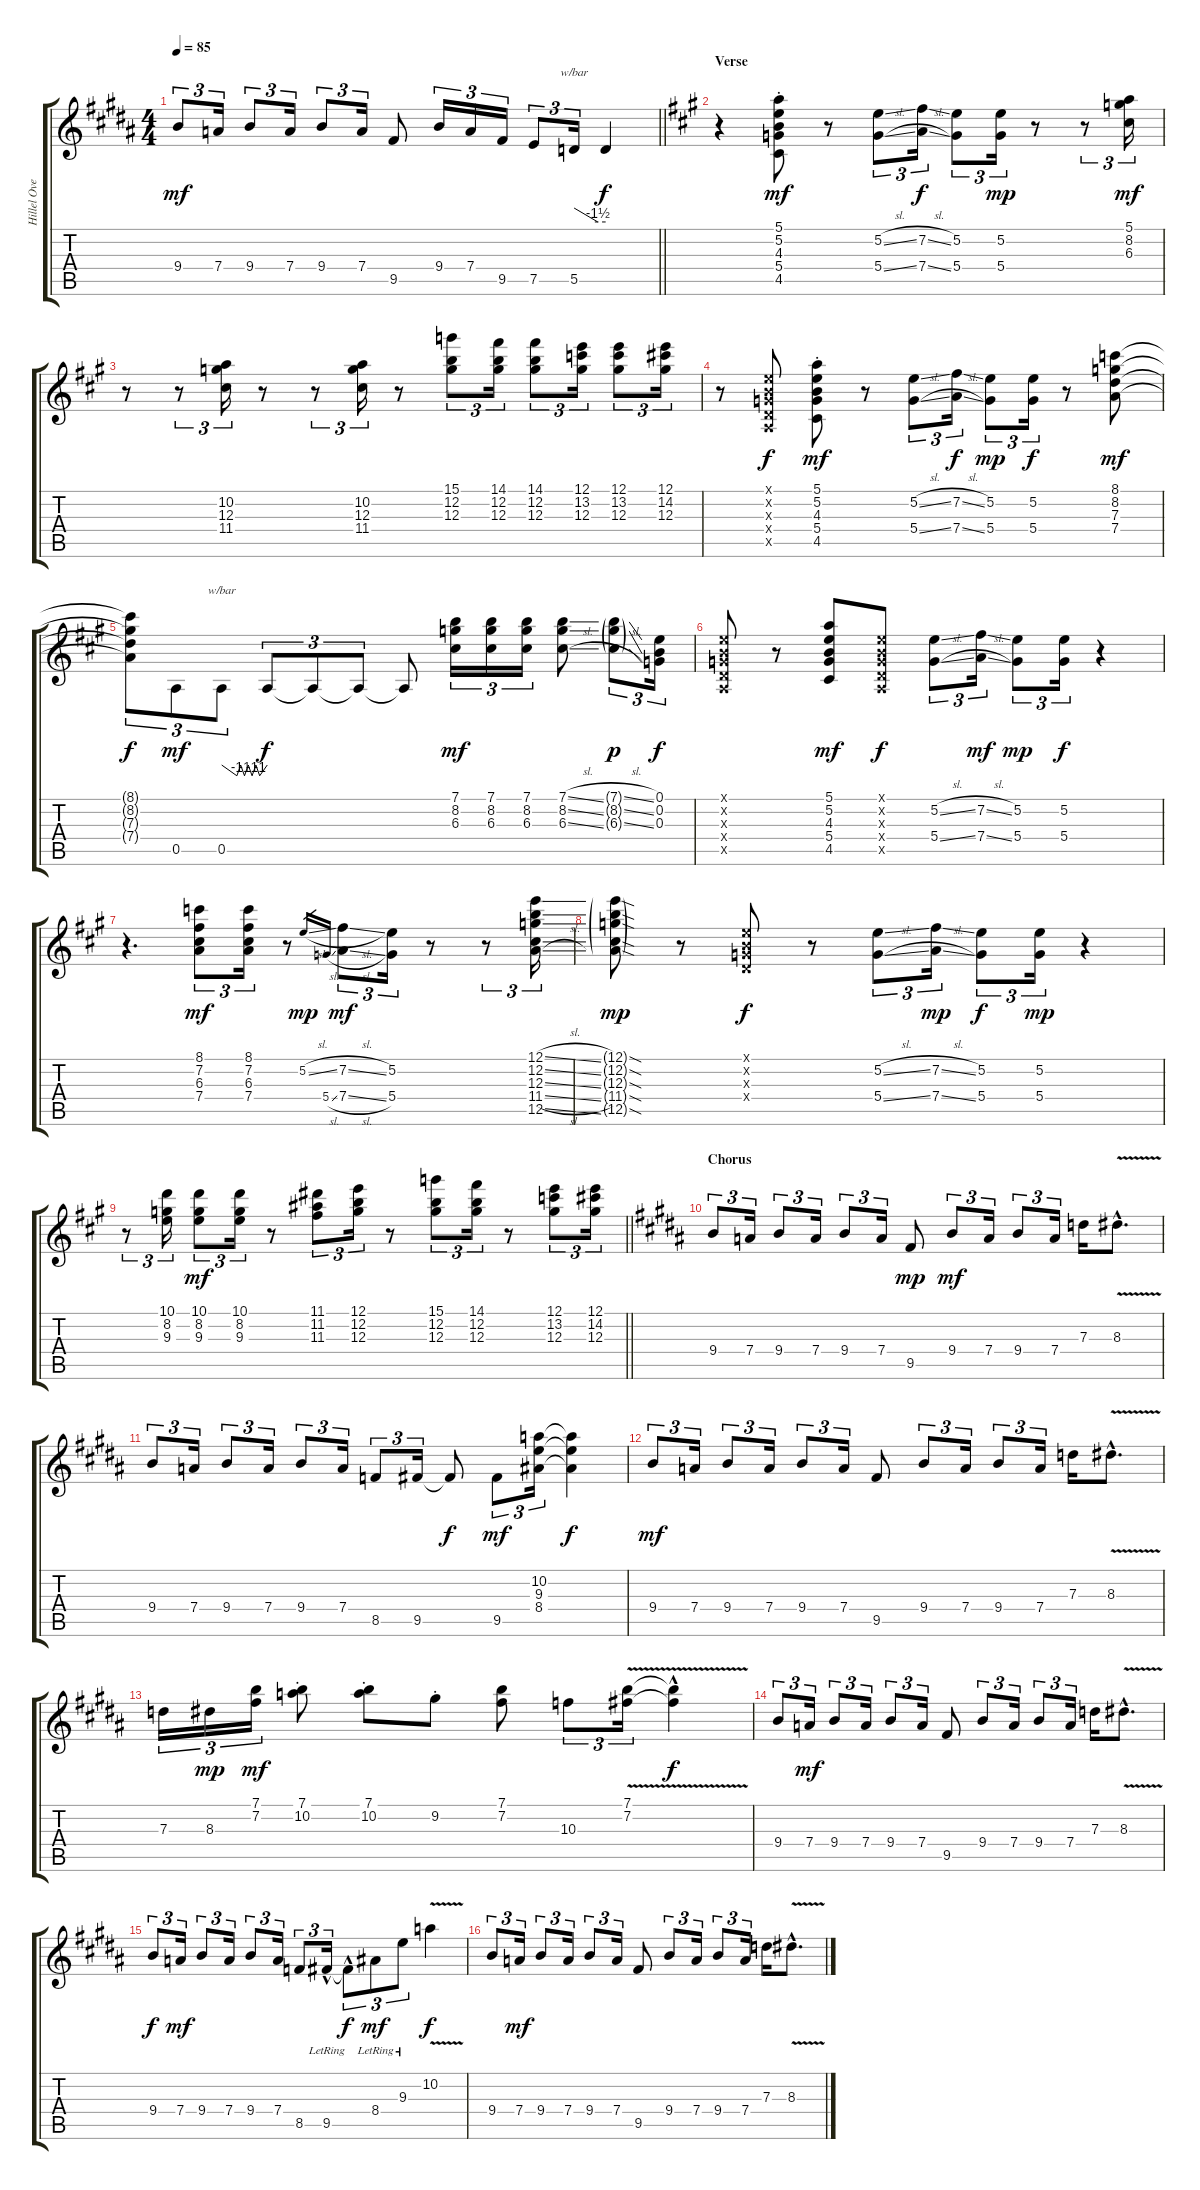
\track ("Hillel Overdub" "Hillel Ove") {instrument slapbass1}
\staff {score tabs}
\tuning (E4 B3 G3 D3 A2 E2) {hide}
\ts (4 4)
\tempo 85
\clef g2
\barLineRight lightlight
\ks b
9.4.8{tu (3 2) dy mf} 7.4.16{tu (3 2)} 9.4.8{tu (3 2)} 7.4.16{tu (3 2)} 9.4.8{tu (3 2)} 7.4.16{tu (3 2)} 9.5.8 9.4.16{tu (3 2)} 7.4.16{tu (3 2)} 9.5.16{tu (3 2)} 7.5.8{tu (3 2)} 5.5.16{tu (3 2) tbe (custom default 0 0 45 -6 60 -6)} 5.5{t}.4{dy f} |
\section ("" "Verse")
\ks a
r.4 (5.1{st} 5.2{st} 4.3{st} 5.4{st} 4.5{st}).8{dy mf} r.8 (5.2{sl} 5.4{sl}).8{tu (3 2)} (7.2{sl} 7.4{sl}).16{tu (3 2) dy f} (5.2 5.4).8{tu (3 2)} (5.2 5.4).16{tu (3 2) dy mp} r.8 r.8{tu (3 2)} (5.1 8.2 6.3).16{tu (3 2) dy mf} |
r.8 r.8{tu (3 2)} (10.2 12.3 11.4).16{tu (3 2)} r.8 r.8{tu (3 2)} (10.2 12.3 11.4).16{tu (3 2)} r.8 (15.1 12.2 12.3).8{tu (3 2)} (14.1 12.2 12.3).16{tu (3 2)} (14.1 12.2 12.3).8{tu (3 2)} (12.1 13.2 12.3).16{tu (3 2)} (12.1 13.2 12.3).8{tu (3 2)} (12.1 14.2 12.3).16{tu (3 2)} |
r.8 (0.1{x} 0.2{x} 0.3{x} 0.4{x} 0.5{x}).8{dy f} (5.1{st} 5.2{st} 4.3{st} 5.4{st} 4.5{st}).8{dy mf} r.8 (5.2{sl} 5.4{sl}).8{tu (3 2)} (7.2{sl} 7.4{sl}).16{tu (3 2) dy f} (5.2 5.4).8{tu (3 2) dy mp} (5.2 5.4).16{tu (3 2) dy f} r.8 (8.1 8.2 7.3 7.4).8{dy mf} |
(8.1{t} 8.2{t} 7.3{t} 7.4{t}).8{tu (3 2) dy f} 0.5.8{tu (3 2) dy mf} 0.5.8{tu (3 2) tbe (custom default 0 0 20 -4 25 0 30 -4 35 0 40 -4 45 0 50 -4 60 0)} 0.5{t}.8{tu (3 2) dy f} 0.5{t}.8{tu (3 2)} 0.5{t}.8{tu (3 2)} 0.5{t}.8 (7.1 8.2 6.3).16{tu (3 2) dy mf} (7.1 8.2 6.3).16{tu (3 2)} (7.1 8.2 6.3).16{tu (3 2)} (7.1{sl} 8.2{sl} 6.3{sl}).8 (7.1{sl g} 8.2{sl g} 6.3{sl g}).8{tu (3 2) dy p} (0.1 0.2 0.3).16{tu (3 2) dy f} |
(0.1{x} 0.2{x} 0.3{x} 0.4{x} 0.5{x}).8 r.8 (5.1 5.2 4.3 5.4 4.5).8{dy mf} (0.1{x} 0.2{x} 0.3{x} 0.4{x} 0.5{x}).8{dy f} (5.2{sl} 5.4{sl}).8{tu (3 2)} (7.2{sl} 7.4{sl}).16{tu (3 2) dy mf} (5.2 5.4).8{tu (3 2) dy mp} (5.2 5.4).16{tu (3 2) dy f} r.4 |
r.4{d} (8.1 7.2 6.3 7.4).8{tu (3 2) dy mf} (8.1 7.2 6.3 7.4).16{tu (3 2)} r.8 5.2{sl}.16{gr dy mp} 5.4{sl}.16{gr} (7.2{sl} 7.4{sl}).8{tu (3 2) dy mf} (5.2 5.4).16{tu (3 2)} r.8 r.8{tu (3 2)} (12.1{sl} 12.2{sl} 12.3{sl} 11.4{sl} 12.5{sl}).16{tu (3 2)} |
(12.1{sod g} 12.2{sod g} 12.3{sod g} 11.4{sod g} 12.5{sod g}).8{dy mp} r.8 (0.1{x} 0.2{x} 0.3{x} 0.4{x}).8{dy f} r.8 (5.2{sl} 5.4{sl}).8{tu (3 2)} (7.2{sl} 7.4{sl}).16{tu (3 2) dy mp} (5.2 5.4).8{tu (3 2) dy f} (5.2 5.4).16{tu (3 2) dy mp} r.4 |
\barLineRight lightlight
r.8{tu (3 2)} (10.1 8.2 9.3).16{tu (3 2)} (10.1 8.2 9.3).8{tu (3 2) dy mf} (10.1 8.2 9.3).16{tu (3 2)} r.8 (11.1 11.2 11.3).8{tu (3 2)} (12.1 12.2 12.3).16{tu (3 2)} r.8 (15.1 12.2 12.3).8{tu (3 2)} (14.1 12.2 12.3).16{tu (3 2)} r.8 (12.1 13.2 12.3).8{tu (3 2)} (12.1 14.2 12.3).16{tu (3 2)} |
\section ("" "Chorus")
\ks b
9.4.8{tu (3 2)} 7.4.16{tu (3 2)} 9.4.8{tu (3 2)} 7.4.16{tu (3 2)} 9.4.8{tu (3 2)} 7.4.16{tu (3 2)} 9.5.8{dy mp} 9.4.8{tu (3 2) dy mf} 7.4.16{tu (3 2)} 9.4.8{tu (3 2)} 7.4.16{tu (3 2)} 7.3.16 8.3{v hac}.8{d} |
9.4.8{tu (3 2)} 7.4.16{tu (3 2)} 9.4.8{tu (3 2)} 7.4.16{tu (3 2)} 9.4.8{tu (3 2)} 7.4.16{tu (3 2)} 8.5.8{tu (3 2)} 9.5.16{tu (3 2)} 9.5{t}.8{dy f} 9.5.8{tu (3 2) dy mf} (10.2 9.3 8.4).16{tu (3 2)} (10.2{t} 9.3{t} 8.4{t}).4{dy f} |
9.4.8{tu (3 2) dy mf} 7.4.16{tu (3 2)} 9.4.8{tu (3 2)} 7.4.16{tu (3 2)} 9.4.8{tu (3 2)} 7.4.16{tu (3 2)} 9.5.8 9.4.8{tu (3 2)} 7.4.16{tu (3 2)} 9.4.8{tu (3 2)} 7.4.16{tu (3 2)} 7.3.16 8.3{v hac}.8{d} |
7.3.16{tu (3 2)} 8.3.16{tu (3 2) dy mp} (7.1 7.2).16{tu (3 2) dy mf} (7.1{st} 10.2{st}).8 (7.1{st} 10.2{st}).8 9.2{st}.8 (7.1 7.2).8 10.3.8{tu (3 2)} (7.1{v} 7.2{v}).16{tu (3 2)} (7.1{t} 7.2{hac t}).4{dy f} |
9.4.8{tu (3 2)} 7.4.16{tu (3 2) dy mf} 9.4.8{tu (3 2)} 7.4.16{tu (3 2)} 9.4.8{tu (3 2)} 7.4.16{tu (3 2)} 9.5.8 9.4.8{tu (3 2)} 7.4.16{tu (3 2)} 9.4.8{tu (3 2)} 7.4.16{tu (3 2)} 7.3.16 8.3{v hac}.8{d} |
9.4.8{tu (3 2) dy f} 7.4.16{tu (3 2) dy mf} 9.4.8{tu (3 2)} 7.4.16{tu (3 2)} 9.4.8{tu (3 2)} 7.4.16{tu (3 2)} 8.5.8{tu (3 2)} 9.5{hac lr}.16{tu (3 2)} 9.5{hac t}.8{tu (3 2) dy f} 8.4{lr}.8{tu (3 2) dy mf} 9.3{lr}.8{tu (3 2)} 10.2{v}.4{dy f} |
9.4.8{tu (3 2)} 7.4.16{tu (3 2) dy mf} 9.4.8{tu (3 2)} 7.4.16{tu (3 2)} 9.4.8{tu (3 2)} 7.4.16{tu (3 2)} 9.5.8 9.4.8{tu (3 2)} 7.4.16{tu (3 2)} 9.4.8{tu (3 2)} 7.4.16{tu (3 2)} 7.3.16 8.3{v hac}.8{d}
